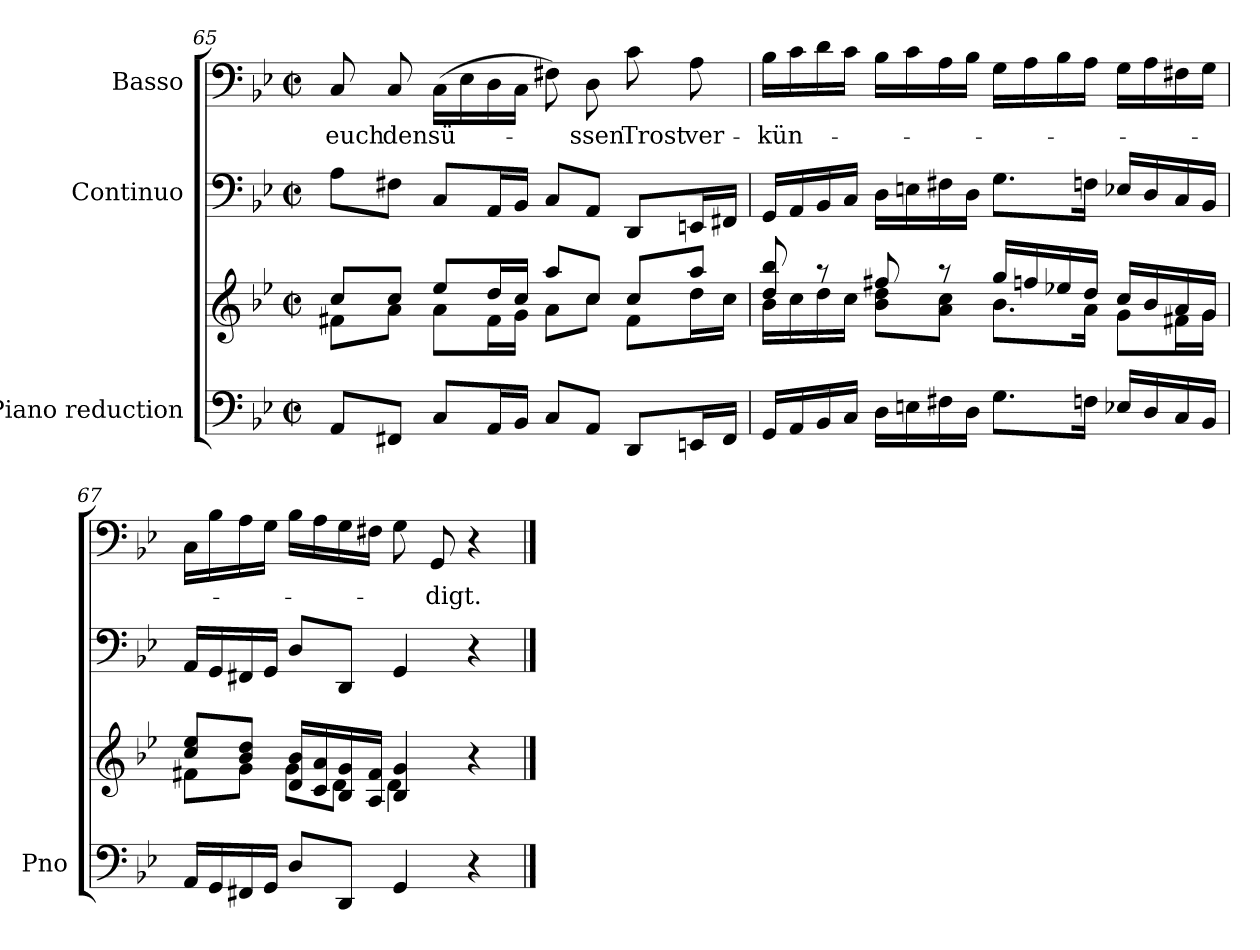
**kern	**kern	**kern	**kern	**text
*part3	*part3	*part2	*part1	*part1
*staff4	*staff3	*staff2	*staff1	*staff1
*I"Piano reduction	*	*I"Continuo	*I"Basso	*
*I'Pno	*	*	*	*
*clefF4	*clefG2	*clefF4	*clefF4	*
*k[b-e-]	*k[b-e-]	*k[b-e-]	*k[b-e-]	*
*M2/2	*M2/2	*M2/2	*M2/2	*
*met(c|)	*met(c|)	*met(c|)	*met(c|)	*
=65	=65	=65	=65	=65
*	*^	*	*	*
!	!	!	!	!	!LO:LY:b
8AA/L	8cc/L	8f#X\L	8A\L	8C/	euch
!	!	!	!	!	!LO:LY:b
8FF#X/J	8cc/J	8a\J	8F#X\J	8C/	den
!	!	!	!	!	!LO:LY:b
8C/L	8ee-/L	8a\L	8C/L	(16C\LL	sü-
.	.	.	.	16E-\	.
16AA/L	16dd/L	16f#\L	16AA/L	16D\	.
16BB-/JJ	16cc/JJ	16g\JJ	16BB-/JJ	16C\JJ	.
8C/L	8aa/L	8a\L	8C/L	8F#X\)	.
!	!	!	!	!	!LO:LY:b
8AA/J	8cc/J	8cc\J	8AA/J	8D\	-ssen
!	!	!	!	!	!LO:LY:b
8DD/L	8cc/L	8f#\L	8DD/L	8c\	Trost
!	!	!	!	!	!LO:LY:b
16EEn/L	8aa/J	16dd\L	16EEn/L	8A\	ver-
16FF#/JJ	.	16cc\JJ	16FF#X/JJ	.	.
!!LO:PB:g=z
=66	=66	=66	=66	=66	=66
!	!	!	!	!	!LO:LY:b
16GG/LL	8dd/ 8bb-/	16b-\LL	16GG/LL	16B-\LL	-kün-
16AA/	.	16cc\	16AA/	16c\	.
16BB-/	8r	16dd\	16BB-/	16d\	.
16C/JJ	.	16cc\JJ	16C/JJ	16c\JJ	.
16D\LL	8ff#X/	8b-\ 8dd\L	16D\LL	16B-\LL	.
16En\	.	.	16En\	16c\	.
16F#X\	8r	8a\ 8cc\J	16F#X\	16A\	.
16D\JJ	.	.	16D\JJ	16B-\JJ	.
8.G\L	16gg/LL	8.b-\L	8.G\L	16G\LL	.
.	16ffn/	.	.	16A\	.
.	16ee-X/	.	.	16B-\	.
16Fn\Jk	16dd/JJ	16a\Jk	16Fn\Jk	16A\JJ	.
16E-X/LL	16cc/LL	8g\L	16E-X/LL	16G\LL	.
16D/	16b-/	.	16D/	16A\	.
16C/	16a/	16f#X\L	16C/	16F#X\	.
16BB-/JJ	16g/JJ	16g\JJ	16BB-/JJ	16G\JJ	.
=67	=67	=67	=67	=67	=67
16AA/LL	8cc/ 8ee-/L	8f#X\L	16AA/LL	16C\LL	.
16GG/	.	.	16GG/	16B-\	.
16FF#X/	8b-/ 8dd/J	8g\J	16FF#X/	16A\	.
16GG/JJ	.	.	16GG/JJ	16G\JJ	.
8D/L	16d/ 16b-/LL	8g\L	8D/L	16B-\LL	.
.	16c/ 16a/	.	.	16A\	.
8DD/J	16B-/ 16g/	8d\J	8DD/J	16G\	.
.	16A/ 16f#/JJ	.	.	16F#X\JJ	.
4GG/	4B-/ 4g/	4d\	4GG/	8G\	.
!	!	!	!	!	!LO:LY:b
.	.	.	.	8GG/	-digt.
4r	4r	4ryy	4r	4r	.
*	*v	*v	*	*	*
==	==	==	==	==
*-	*-	*-	*-	*-
